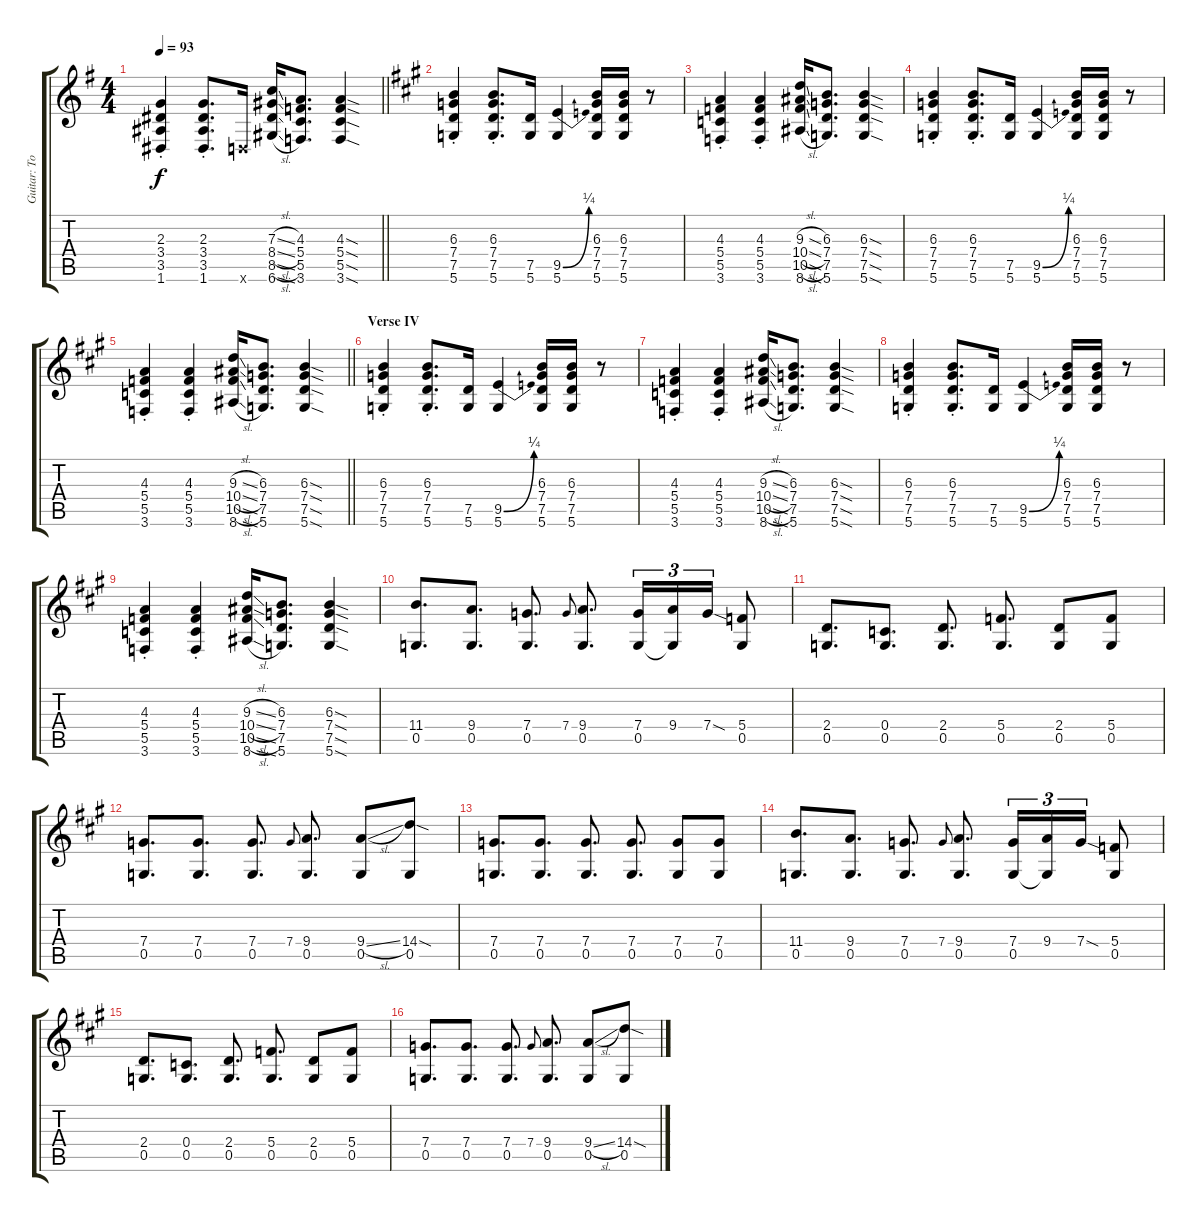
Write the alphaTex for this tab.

\track ("Guitar: Tony" "Guitar: To") {instrument distortionguitar}
\staff {score tabs}
\tuning (D4 A3 F3 C3 G2 D2) {hide}
\ts (4 4)
\tempo 93
\clef g2
\barLineRight lightlight
\ks g
(2.3{st} 3.4{st} 3.5{st} 1.6{st}).4{dy f} (2.3{st} 3.4{st} 3.5{st} 1.6{st}).8{d} 0.6{x}.16 (7.3{sl} 8.4{sl} 8.5{sl} 6.6{sl}).16 (4.3 5.4 5.5 3.6).8{d} (4.3{sod} 5.4{sod} 5.5{sod} 3.6{sod}).4 |
\ks a
(6.3{st} 7.4{st} 7.5{st} 5.6{st}).4 (6.3{st} 7.4{st} 7.5{st} 5.6{st}).8{d} (7.5 5.6).16 (9.5{be (bend 0 0 60 1)} 5.6).4 (6.3 7.4 7.5 5.6).16 (6.3 7.4 7.5 5.6).16 r.8 |
(4.3{st} 5.4{st} 5.5{st} 3.6{st}).4 (4.3{st} 5.4{st} 5.5{st} 3.6{st}).4 (9.3{sl} 10.4{sl} 10.5{sl} 8.6{sl}).16 (6.3 7.4 7.5 5.6).8{d} (6.3{sod} 7.4{sod} 7.5{sod} 5.6{sod}).4 |
(6.3{st} 7.4{st} 7.5{st} 5.6{st}).4 (6.3{st} 7.4{st} 7.5{st} 5.6{st}).8{d} (7.5 5.6).16 (9.5{be (bend 0 0 60 1)} 5.6).4 (6.3 7.4 7.5 5.6).16 (6.3 7.4 7.5 5.6).16 r.8 |
\barLineRight lightlight
(4.3{st} 5.4{st} 5.5{st} 3.6{st}).4 (4.3{st} 5.4{st} 5.5{st} 3.6{st}).4 (9.3{sl} 10.4{sl} 10.5{sl} 8.6{sl}).16 (6.3 7.4 7.5 5.6).8{d} (6.3{sod} 7.4{sod} 7.5{sod} 5.6{sod}).4 |
\section ("" "Verse IV")
(6.3{st} 7.4{st} 7.5{st} 5.6{st}).4 (6.3{st} 7.4{st} 7.5{st} 5.6{st}).8{d} (7.5 5.6).16 (9.5{be (bend 0 0 60 1)} 5.6).4 (6.3 7.4 7.5 5.6).16 (6.3 7.4 7.5 5.6).16 r.8 |
(4.3{st} 5.4{st} 5.5{st} 3.6{st}).4 (4.3{st} 5.4{st} 5.5{st} 3.6{st}).4 (9.3{sl} 10.4{sl} 10.5{sl} 8.6{sl}).16 (6.3 7.4 7.5 5.6).8{d} (6.3{sod} 7.4{sod} 7.5{sod} 5.6{sod}).4 |
(6.3{st} 7.4{st} 7.5{st} 5.6{st}).4 (6.3{st} 7.4{st} 7.5{st} 5.6{st}).8{d} (7.5 5.6).16 (9.5{be (bend 0 0 60 1)} 5.6).4 (6.3 7.4 7.5 5.6).16 (6.3 7.4 7.5 5.6).16 r.8 |
(4.3{st} 5.4{st} 5.5{st} 3.6{st}).4 (4.3{st} 5.4{st} 5.5{st} 3.6{st}).4 (9.3{sl} 10.4{sl} 10.5{sl} 8.6{sl}).16 (6.3 7.4 7.5 5.6).8{d} (6.3{sod} 7.4{sod} 7.5{sod} 5.6{sod}).4 |
(11.4 0.5).8{d} (9.4 0.5).8{d} (7.4 0.5).8{d} 7.4.8{gr onbeat} (9.4 0.5).8{d} (7.4 0.5).16{tu (3 2)} (9.4 0.5{t}).16{tu (3 2)} 7.4{sod}.16{tu (3 2)} (5.4 0.5).8 |
(2.4 0.5).8{d} (0.4 0.5).8{d} (2.4 0.5).8{d} (5.4 0.5).8{d} (2.4 0.5).8 (5.4 0.5).8 |
(7.4 0.5).8{d} (7.4 0.5).8{d} (7.4 0.5).8{d} 7.4.8{gr onbeat} (9.4 0.5).8{d} (9.4{sl} 0.5).8 (14.4{sod} 0.5).8 |
(7.4 0.5).8{d} (7.4 0.5).8{d} (7.4 0.5).8{d} (7.4 0.5).8{d} (7.4 0.5).8 (7.4 0.5).8 |
(11.4 0.5).8{d} (9.4 0.5).8{d} (7.4 0.5).8{d} 7.4.8{gr onbeat} (9.4 0.5).8{d} (7.4 0.5).16{tu (3 2)} (9.4 0.5{t}).16{tu (3 2)} 7.4{sod}.16{tu (3 2)} (5.4 0.5).8 |
(2.4 0.5).8{d} (0.4 0.5).8{d} (2.4 0.5).8{d} (5.4 0.5).8{d} (2.4 0.5).8 (5.4 0.5).8 |
(7.4 0.5).8{d} (7.4 0.5).8{d} (7.4 0.5).8{d} 7.4.8{gr onbeat} (9.4 0.5).8{d} (9.4{sl} 0.5).8 (14.4{sod} 0.5).8
